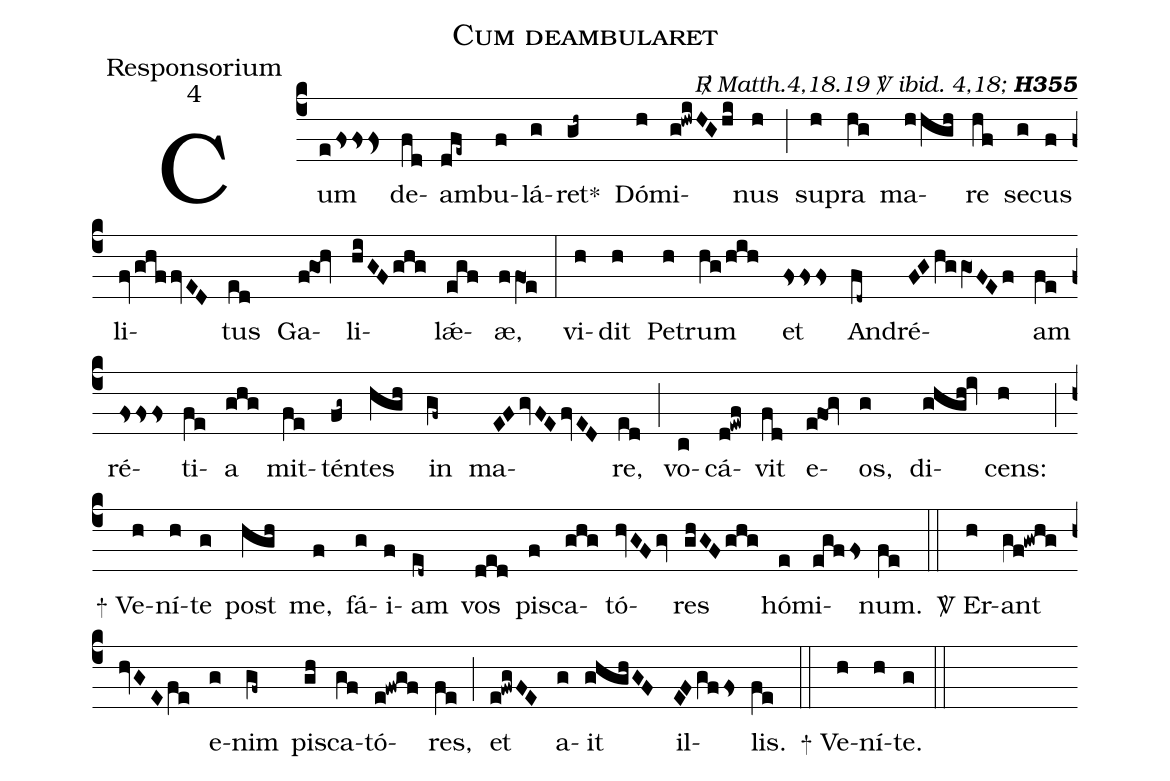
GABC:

name:Cum deambularet;
office-part:Responsorium;
mode:4;
commentary:{\itshape\mdseries \Rbar\  Matth.4,18.19 \Vbar\   ibid.\ 4,18;\/} {\bfseries H355};;
%%
(c4) Cum(eFsss<) de(fd)am(dfe~)bu(f)lá(g)ret<sp>*</sp>(gh~) Dó(h)mi(g!hwiHGhi)nus(h) (;)
su(h)pra(hg) ma(hhgh)re(hf) se(g)cus(f) li(fvghffvED)tus(ed) Ga(f!go1!hv)li(hiGFghg)lǽ(egf)æ,(ffO1e) (:)
vi(h)dit(h) Pe(h)trum(hg/hih) et(Fsss) An(fd~)dré(FGhggO1FEf)am(fe) ré(Fsss)ti(fe)a(ghg) mit(fe)tén(fg~)tes(hgh) in(gf~) ma(EFgvFEfvED)re,(ed) (;)
vo(c)cá(d!ewf)vit(fd) e(e!fo1!gv)os,(g) di(ghgh!iv)cens:(h) (;)
<sp>+</sp> Ve(h)ní(h)te(g) post(hgh) me,(f) fá(g)i(f)am(ed~) vos(ded) pi(f)sca(ghg)tó(hvGFgv)res(ghGFghg) hó(e)mi(egfFs)num.(fe) (::)
<sp>V/</sp> Er(h)ant(gf!gwhghvGEfe) e(g)nim(gf~) pi(gh)sca(gf)tó(e!fwgf)res,(fe) (;)
et(e!fwgFE) a(g)it(ghghGF) il(EFgfFs)lis.(fe) (::)
<sp>+</sp> Ve(h)ní(h)te.(g) (::)
